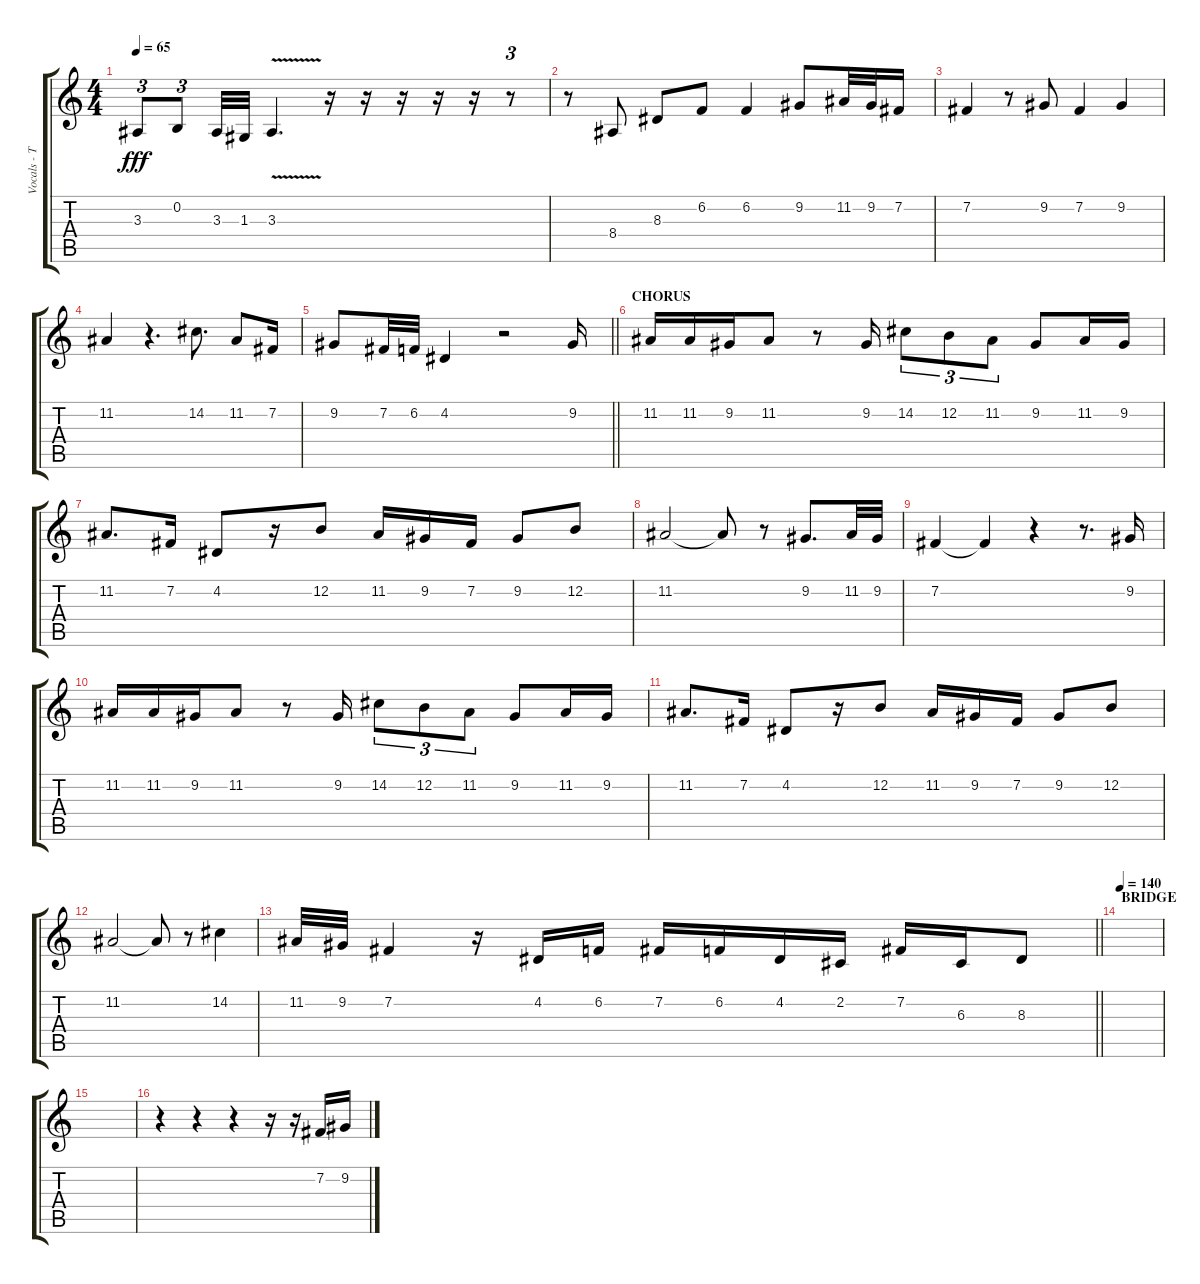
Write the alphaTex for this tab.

\track ("Vocals - Tony Martin" "Vocals - T") {instrument violin}
\staff {score tabs}
\tuning (E4 B3 G3 D3 A2 E2) {hide}
\ts (4 4)
\tempo 65
\clef g2
\ks c
3.3.8{tu (3 2) dy fff} 0.2.8{tu (3 2)} 3.3.32 1.3.32 3.3{v}.4{d} r.16 r.16 r.16 r.16 r.16 r.8{tu (3 2)} |
r.8 8.4.8 8.3.8 6.2.8 6.2.4 9.2.8 11.2.32 9.2.32 7.2.16 |
7.2.4 r.8 9.2.8 7.2.4 9.2.4 |
11.2.4 r.4{d} 14.2.8{d} 11.2.8 7.2.16 |
\barLineRight lightlight
9.2.8 7.2.32 6.2.32 4.2.4 r.2 9.2.16 |
\section ("" "CHORUS")
11.2.16 11.2.16 9.2.16 11.2.8 r.8 9.2.16 14.2.8{tu (3 2)} 12.2.8{tu (3 2)} 11.2.8{tu (3 2)} 9.2.8 11.2.16 9.2.16 |
11.2.8{d} 7.2.16 4.2.8 r.16 12.2.8 11.2.16 9.2.16 7.2.16 9.2.8 12.2.8 |
11.2.2 11.2{t}.8 r.8 9.2.8{d} 11.2.32 9.2.32 |
7.2.4 7.2{t}.4 r.4 r.8{d} 9.2.16 |
11.2.16 11.2.16 9.2.16 11.2.8 r.8 9.2.16 14.2.8{tu (3 2)} 12.2.8{tu (3 2)} 11.2.8{tu (3 2)} 9.2.8 11.2.16 9.2.16 |
11.2.8{d} 7.2.16 4.2.8 r.16 12.2.8 11.2.16 9.2.16 7.2.16 9.2.8 12.2.8 |
11.2.2 11.2{t}.8 r.8 14.2.4 |
\barLineRight lightlight
11.2.32 9.2.32 7.2.4 r.16 4.2.16 6.2.16 7.2.16 6.2.16 4.2.16 2.2.16 7.2.16 6.3.16 8.3.8 |
\section ("" "BRIDGE")
\tempo 140
|
|
r.4 r.4 r.4 r.16 r.16 7.2.16 9.2.16
